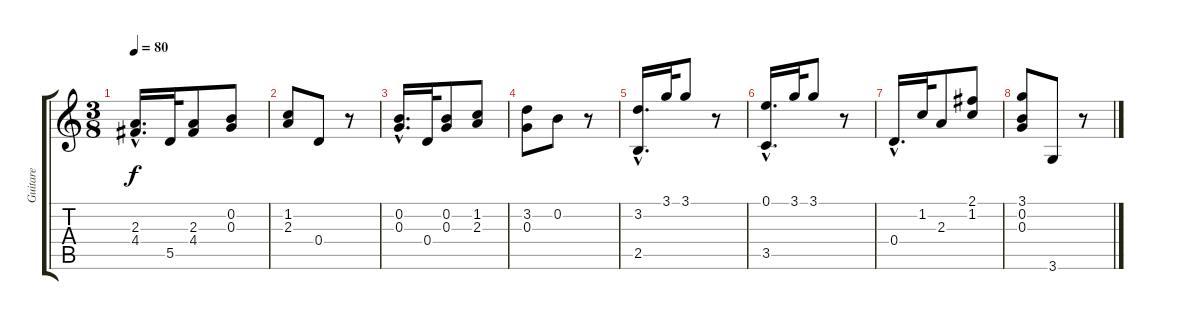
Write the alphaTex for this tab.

\track ("Guitare" "Guitare") {instrument acousticguitarnylon}
\staff {score tabs}
\tuning (E4 B3 G3 D3 A2 E2) {hide}
\ts (3 8)
\tempo 80
\clef g2
\ks c
(2.3{hac} 4.4{hac}).16{d dy f} 5.5.32 (2.3 4.4).8 (0.2 0.3).8 |
(1.2 2.3).8 0.4.8 r.8 |
(0.2{hac} 0.3{hac}).16{d} 0.4.32 (0.2 0.3).8 (1.2 2.3).8 |
(3.2 0.3).8 0.2.8 r.8 |
(3.2{hac} 2.5{hac}).16{d} 3.1.32 3.1.8 r.8 |
(0.1{hac} 3.5{hac}).16{d} 3.1.32 3.1.8 r.8 |
0.4{hac}.16{d} 1.2.32 2.3.8 (2.1 1.2).8 |
(3.1 0.2 0.3).8 3.6.8 r.8
